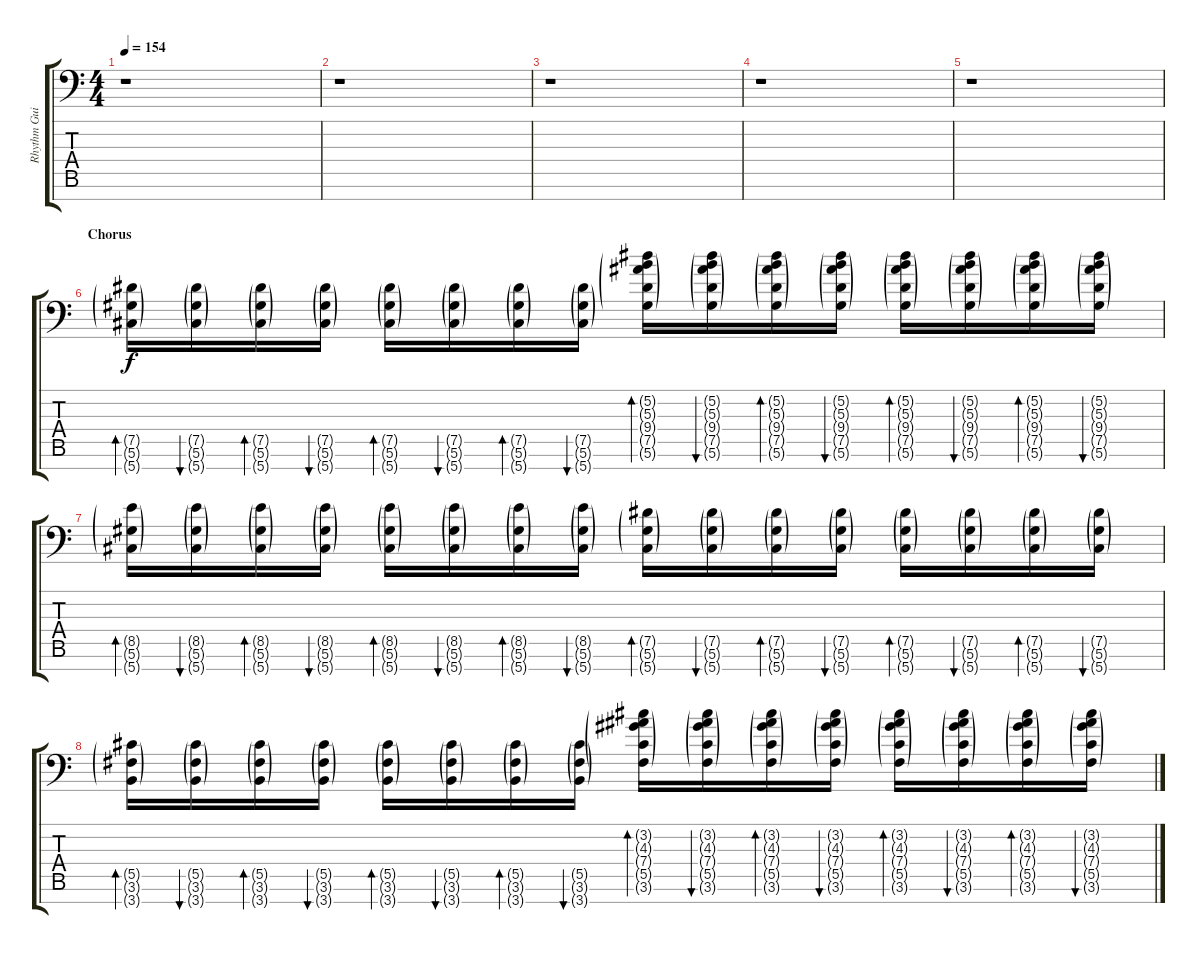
\track ("Rhythm Guitar" "Rhythm Gui") {instrument distortionguitar}
\staff {score tabs}
\tuning (Eb4 Bb3 Gb3 Db3 Ab2 Eb2 Ab1) {hide}
\ts (4 4)
\tempo 154
\clef f4
\ks c
r.1{dy f} |
r.1 |
r.1 |
r.1 |
r.1 |
\section ("" "Chorus")
(7.5{g} 5.6{g} 5.7{g}).16{bd 120} (7.5{g} 5.6{g} 5.7{g}).16{bu 120} (7.5{g} 5.6{g} 5.7{g}).16{bd 120} (7.5{g} 5.6{g} 5.7{g}).16{bu 120} (7.5{g} 5.6{g} 5.7{g}).16{bd 120} (7.5{g} 5.6{g} 5.7{g}).16{bu 120} (7.5{g} 5.6{g} 5.7{g}).16{bd 120} (7.5{g} 5.6{g} 5.7{g}).16{bu 120} (5.2{g} 5.3{g} 9.4{g} 7.5{g} 5.6{g}).16{bd 120} (5.2{g} 5.3{g} 9.4{g} 7.5{g} 5.6{g}).16{bu 120} (5.2{g} 5.3{g} 9.4{g} 7.5{g} 5.6{g}).16{bd 120} (5.2{g} 5.3{g} 9.4{g} 7.5{g} 5.6{g}).16{bu 120} (5.2{g} 5.3{g} 9.4{g} 7.5{g} 5.6{g}).16{bd 120} (5.2{g} 5.3{g} 9.4{g} 7.5{g} 5.6{g}).16{bu 120} (5.2{g} 5.3{g} 9.4{g} 7.5{g} 5.6{g}).16{bd 120} (5.2{g} 5.3{g} 9.4{g} 7.5{g} 5.6{g}).16{bu 120} |
(8.5{g} 5.6{g} 5.7{g}).16{bd 120} (8.5{g} 5.6{g} 5.7{g}).16{bu 120} (8.5{g} 5.6{g} 5.7{g}).16{bd 120} (8.5{g} 5.6{g} 5.7{g}).16{bu 120} (8.5{g} 5.6{g} 5.7{g}).16{bd 120} (8.5{g} 5.6{g} 5.7{g}).16{bu 120} (8.5{g} 5.6{g} 5.7{g}).16{bd 120} (8.5{g} 5.6{g} 5.7{g}).16{bu 120} (7.5{g} 5.6{g} 5.7{g}).16{bd 120} (7.5{g} 5.6{g} 5.7{g}).16{bu 120} (7.5{g} 5.6{g} 5.7{g}).16{bd 120} (7.5{g} 5.6{g} 5.7{g}).16{bu 120} (7.5{g} 5.6{g} 5.7{g}).16{bd 120} (7.5{g} 5.6{g} 5.7{g}).16{bu 120} (7.5{g} 5.6{g} 5.7{g}).16{bd 120} (7.5{g} 5.6{g} 5.7{g}).16{bu 120} |
(5.5{g} 3.6{g} 3.7{g}).16{bd 120} (5.5{g} 3.6{g} 3.7{g}).16{bu 120} (5.5{g} 3.6{g} 3.7{g}).16{bd 120} (5.5{g} 3.6{g} 3.7{g}).16{bu 120} (5.5{g} 3.6{g} 3.7{g}).16{bd 120} (5.5{g} 3.6{g} 3.7{g}).16{bu 120} (5.5{g} 3.6{g} 3.7{g}).16{bd 120} (5.5{g} 3.6{g} 3.7{g}).16{bu 120} (3.2{g} 4.3{g} 7.4{g} 5.5{g} 3.6{g}).16{bd 240} (3.2{g} 4.3{g} 7.4{g} 5.5{g} 3.6{g}).16{bu 120} (3.2{g} 4.3{g} 7.4{g} 5.5{g} 3.6{g}).16{bd 120} (3.2{g} 4.3{g} 7.4{g} 5.5{g} 3.6{g}).16{bu 120} (3.2{g} 4.3{g} 7.4{g} 5.5{g} 3.6{g}).16{bd 120} (3.2{g} 4.3{g} 7.4{g} 5.5{g} 3.6{g}).16{bu 120} (3.2{g} 4.3{g} 7.4{g} 5.5{g} 3.6{g}).16{bd 120} (3.2{g} 4.3{g} 7.4{g} 5.5{g} 3.6{g}).16{bu 120}
